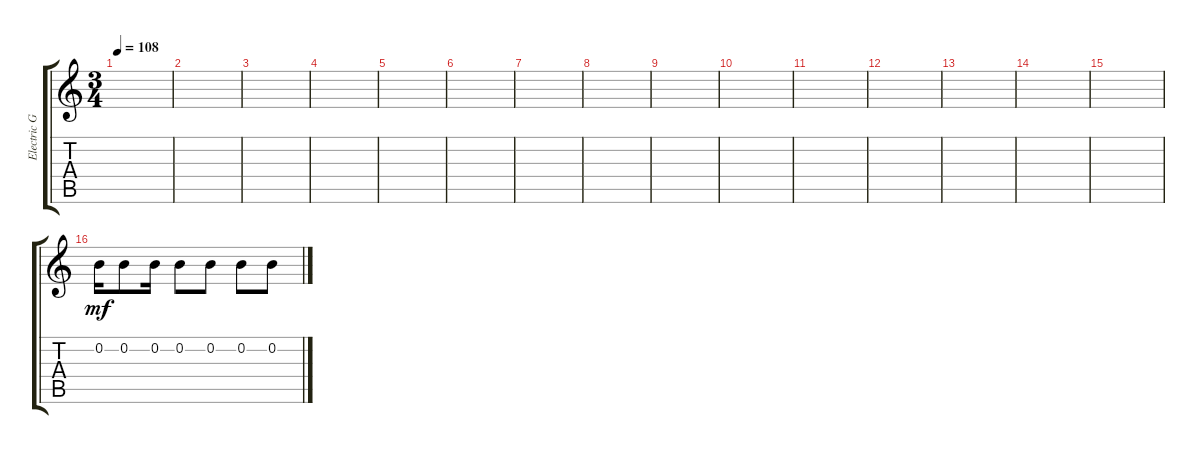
\track ("Electric Guitar" "Electric G") {instrument electricguitarclean}
\staff {score tabs}
\tuning (E4 B3 G3 D3 A2 E2) {hide}
\ts (3 4)
\tempo 108
\clef g2
\ks c
|
|
|
|
|
|
|
|
|
|
|
|
|
|
|
0.2.16{dy mf instrument overdrivenguitar} 0.2.8 0.2.16 0.2.8 0.2.8 0.2.8 0.2.8
